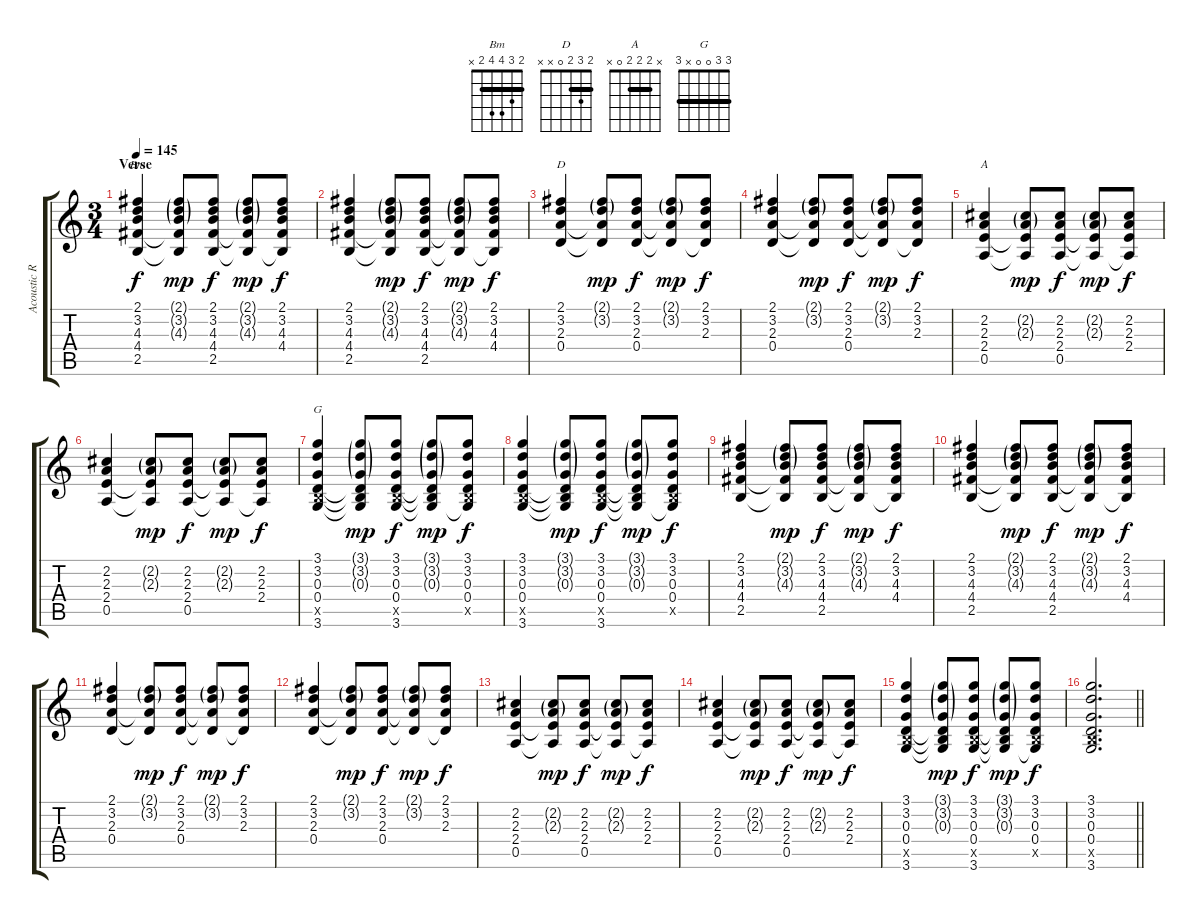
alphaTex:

\track ("Acoustic R" "Acoustic R") {instrument acousticguitarsteel}
\staff {score tabs}
\tuning (E4 B3 G3 D3 A2 E2) {hide}
\chord ("Bm" 2 3 4 4 2 x) {barre 2}
\chord ("D" 2 3 2 0 x x) {barre 2}
\chord ("A" x 2 2 2 0 x) {barre 2}
\chord ("G" 3 3 0 0 x 3) {barre 3}
\ts (3 4)
\section ("" "Verse")
\tempo 145
\clef g2
\ks c
(2.1 3.2 4.3 4.4 2.5).4{ch "Bm" dy f} (2.1{g} 3.2{g} 4.3{g} 4.4{t} 2.5{t}).8{dy mp} (2.1 3.2 4.3 4.4 2.5).8{dy f} (2.1{g} 3.2{g} 4.3{g} 4.4{t} 2.5{t}).8{dy mp} (2.1 3.2 4.3 4.4 2.5{t}).8{dy f} |
(2.1 3.2 4.3 4.4 2.5).4 (2.1{g} 3.2{g} 4.3{g} 4.4{t} 2.5{t}).8{dy mp} (2.1 3.2 4.3 4.4 2.5).8{dy f} (2.1{g} 3.2{g} 4.3{g} 4.4{t} 2.5{t}).8{dy mp} (2.1 3.2 4.3 4.4 2.5{t}).8{dy f} |
(2.1 3.2 2.3 0.4).4{ch "D"} (2.1{g} 3.2{g} 2.3{t} 0.4{t}).8{dy mp} (2.1 3.2 2.3 0.4).8{dy f} (2.1{g} 3.2{g} 2.3{t} 0.4{t}).8{dy mp} (2.1 3.2 2.3 0.4{t}).8{dy f} |
(2.1 3.2 2.3 0.4).4 (2.1{g} 3.2{g} 2.3{t} 0.4{t}).8{dy mp} (2.1 3.2 2.3 0.4).8{dy f} (2.1{g} 3.2{g} 2.3{t} 0.4{t}).8{dy mp} (2.1 3.2 2.3 0.4{t}).8{dy f} |
(2.2 2.3 2.4 0.5).4{ch "A"} (2.2{g} 2.3{g} 2.4{t} 0.5{t}).8{dy mp} (2.2 2.3 2.4 0.5).8{dy f} (2.2{g} 2.3{g} 2.4{t} 0.5{t}).8{dy mp} (2.2 2.3 2.4 0.5{t}).8{dy f} |
(2.2 2.3 2.4 0.5).4 (2.2{g} 2.3{g} 2.4{t} 0.5{t}).8{dy mp} (2.2 2.3 2.4 0.5).8{dy f} (2.2{g} 2.3{g} 2.4{t} 0.5{t}).8{dy mp} (2.2 2.3 2.4 0.5{t}).8{dy f} |
(3.1 3.2 0.3 0.4 2.5{x} 3.6).4{ch "G"} (3.1{g} 3.2{g} 0.3{g} 0.4{t} 2.5{t} 3.6{t}).8{dy mp} (3.1 3.2 0.3 0.4 2.5{x} 3.6).8{dy f} (3.1{g} 3.2{g} 0.3{g} 0.4{t} 2.5{t} 3.6{t}).8{dy mp} (3.1 3.2 0.3 0.4 2.5{x} 3.6{t}).8{dy f} |
(3.1 3.2 0.3 0.4 2.5{x} 3.6).4 (3.1{g} 3.2{g} 0.3{g} 0.4{t} 2.5{t} 3.6{t}).8{dy mp} (3.1 3.2 0.3 0.4 2.5{x} 3.6).8{dy f} (3.1{g} 3.2{g} 0.3{g} 0.4{t} 2.5{t} 3.6{t}).8{dy mp} (3.1 3.2 0.3 0.4 2.5{x} 3.6{t}).8{dy f} |
(2.1 3.2 4.3 4.4 2.5).4 (2.1{g} 3.2{g} 4.3{g} 4.4{t} 2.5{t}).8{dy mp} (2.1 3.2 4.3 4.4 2.5).8{dy f} (2.1{g} 3.2{g} 4.3{g} 4.4{t} 2.5{t}).8{dy mp} (2.1 3.2 4.3 4.4 2.5{t}).8{dy f} |
(2.1 3.2 4.3 4.4 2.5).4 (2.1{g} 3.2{g} 4.3{g} 4.4{t} 2.5{t}).8{dy mp} (2.1 3.2 4.3 4.4 2.5).8{dy f} (2.1{g} 3.2{g} 4.3{g} 4.4{t} 2.5{t}).8{dy mp} (2.1 3.2 4.3 4.4 2.5{t}).8{dy f} |
(2.1 3.2 2.3 0.4).4 (2.1{g} 3.2{g} 2.3{t} 0.4{t}).8{dy mp} (2.1 3.2 2.3 0.4).8{dy f} (2.1{g} 3.2{g} 2.3{t} 0.4{t}).8{dy mp} (2.1 3.2 2.3 0.4{t}).8{dy f} |
(2.1 3.2 2.3 0.4).4 (2.1{g} 3.2{g} 2.3{t} 0.4{t}).8{dy mp} (2.1 3.2 2.3 0.4).8{dy f} (2.1{g} 3.2{g} 2.3{t} 0.4{t}).8{dy mp} (2.1 3.2 2.3 0.4{t}).8{dy f} |
(2.2 2.3 2.4 0.5).4 (2.2{g} 2.3{g} 2.4{t} 0.5{t}).8{dy mp} (2.2 2.3 2.4 0.5).8{dy f} (2.2{g} 2.3{g} 2.4{t} 0.5{t}).8{dy mp} (2.2 2.3 2.4 0.5{t}).8{dy f} |
(2.2 2.3 2.4 0.5).4 (2.2{g} 2.3{g} 2.4{t} 0.5{t}).8{dy mp} (2.2 2.3 2.4 0.5).8{dy f} (2.2{g} 2.3{g} 2.4{t} 0.5{t}).8{dy mp} (2.2 2.3 2.4 0.5{t}).8{dy f} |
(3.1 3.2 0.3 0.4 2.5{x} 3.6).4 (3.1{g} 3.2{g} 0.3{g} 0.4{t} 2.5{t} 3.6{t}).8{dy mp} (3.1 3.2 0.3 0.4 2.5{x} 3.6).8{dy f} (3.1{g} 3.2{g} 0.3{g} 0.4{t} 2.5{t} 3.6{t}).8{dy mp} (3.1 3.2 0.3 0.4 2.5{x} 3.6{t}).8{dy f} |
\barLineRight lightlight
(3.1 3.2 0.3 0.4 2.5{x} 3.6).2{d}
